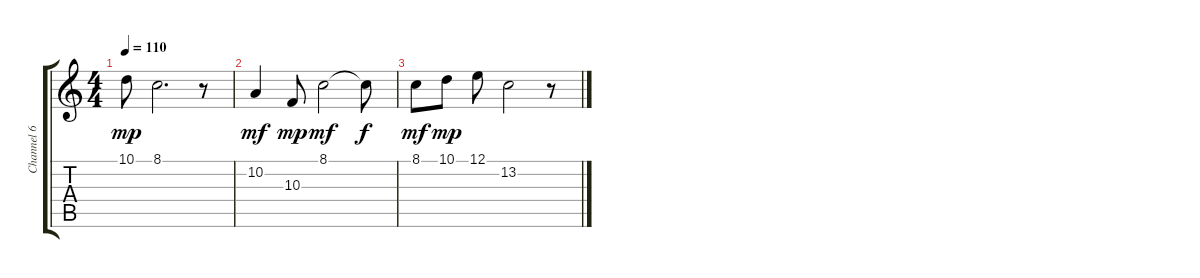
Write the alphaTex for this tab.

\track ("Channel 6" "Channel 6") {instrument stringensemble2}
\staff {score tabs}
\tuning (E4 B3 G3 D3 A2 E2) {hide}
\ts (4 4)
\tempo 110
\clef g2
\ks c
10.1.8{dy mp} 8.1.2{d} r.8 |
10.2.4{dy mf} 10.3.8{dy mp} 8.1.2{dy mf} 8.1{t}.8{dy f} |
8.1.8{dy mf} 10.1.8{dy mp} 12.1.8 13.2.2 r.8
